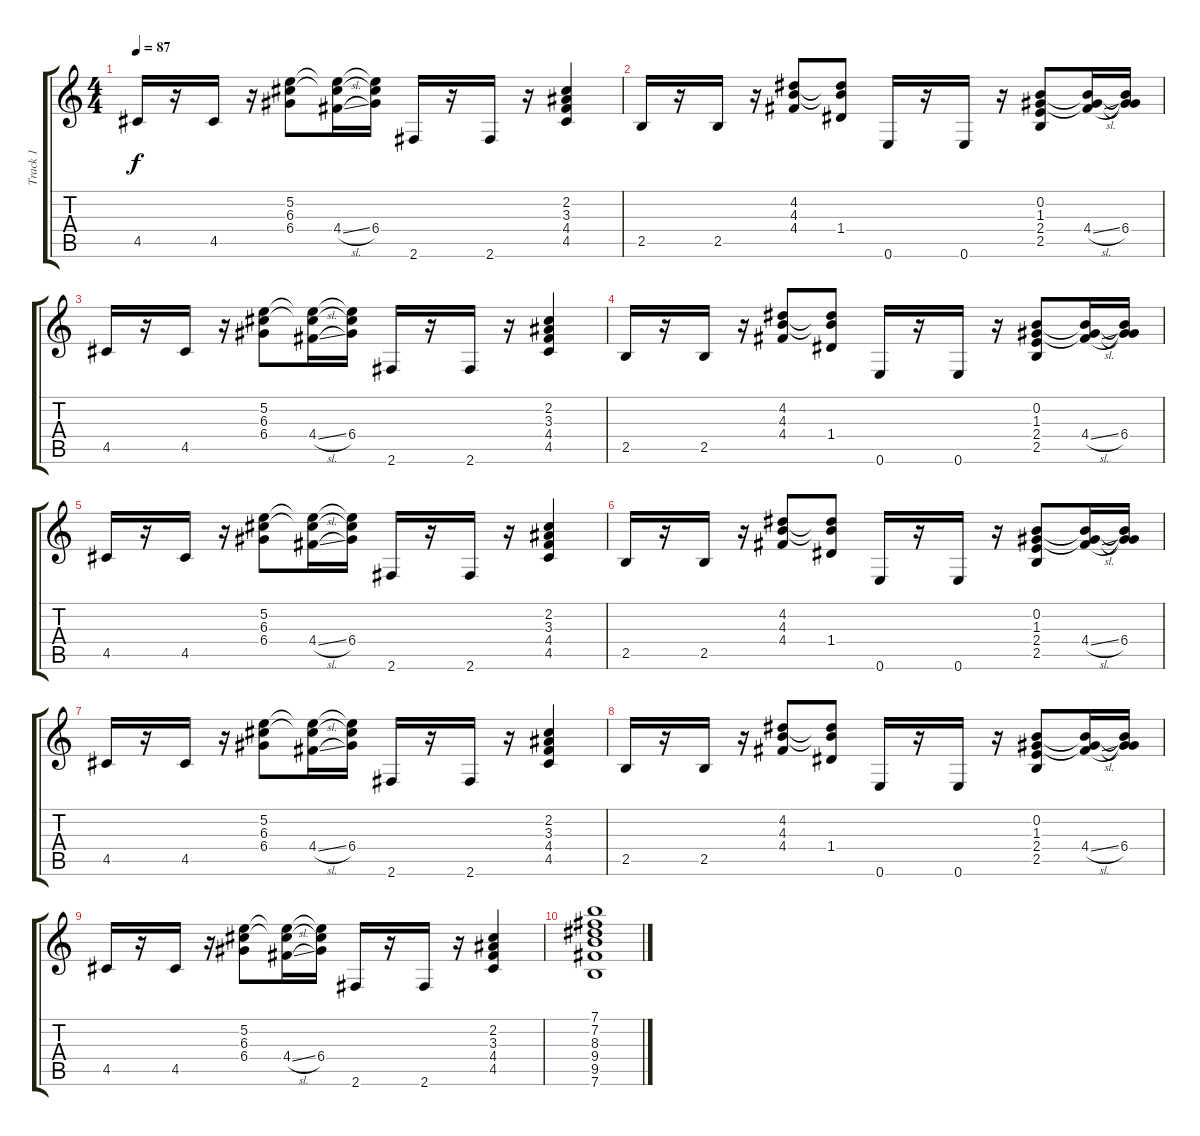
\track ("Track 1" "Track 1") {instrument acousticguitarsteel}
\staff {score tabs}
\tuning (E4 B3 G3 D3 A2 E2) {hide}
\ts (4 4)
\tempo 87
\clef g2
\ks c
4.5.16{dy f} r.16 4.5.16 r.16 (5.2 6.3 6.4).8 (5.2{t} 6.3{t} 4.4{sl}).16 (5.2{t} 6.3{t} 6.4).16 2.6.16 r.16 2.6.16 r.16 (2.2 3.3 4.4 4.5).4 |
2.5.16 r.16 2.5.16 r.16 (4.2 4.3 4.4).8 (4.2{t} 4.3{t} 1.4).8 0.6.16 r.16 0.6.16 r.16 (0.2 1.3 2.4 2.5).8 (0.2{t} 1.3{t} 4.4{sl}).16 (0.2{t} 1.3{t} 6.4).16 |
4.5.16 r.16 4.5.16 r.16 (5.2 6.3 6.4).8 (5.2{t} 6.3{t} 4.4{sl}).16 (5.2{t} 6.3{t} 6.4).16 2.6.16 r.16 2.6.16 r.16 (2.2 3.3 4.4 4.5).4 |
2.5.16 r.16 2.5.16 r.16 (4.2 4.3 4.4).8 (4.2{t} 4.3{t} 1.4).8 0.6.16 r.16 0.6.16 r.16 (0.2 1.3 2.4 2.5).8 (0.2{t} 1.3{t} 4.4{sl}).16 (0.2{t} 1.3{t} 6.4).16 |
4.5.16 r.16 4.5.16 r.16 (5.2 6.3 6.4).8 (5.2{t} 6.3{t} 4.4{sl}).16 (5.2{t} 6.3{t} 6.4).16 2.6.16 r.16 2.6.16 r.16 (2.2 3.3 4.4 4.5).4 |
2.5.16 r.16 2.5.16 r.16 (4.2 4.3 4.4).8 (4.2{t} 4.3{t} 1.4).8 0.6.16 r.16 0.6.16 r.16 (0.2 1.3 2.4 2.5).8 (0.2{t} 1.3{t} 4.4{sl}).16 (0.2{t} 1.3{t} 6.4).16 |
4.5.16 r.16 4.5.16 r.16 (5.2 6.3 6.4).8 (5.2{t} 6.3{t} 4.4{sl}).16 (5.2{t} 6.3{t} 6.4).16 2.6.16 r.16 2.6.16 r.16 (2.2 3.3 4.4 4.5).4 |
2.5.16 r.16 2.5.16 r.16 (4.2 4.3 4.4).8 (4.2{t} 4.3{t} 1.4).8 0.6.16 r.16 0.6.16 r.16 (0.2 1.3 2.4 2.5).8 (0.2{t} 1.3{t} 4.4{sl}).16 (0.2{t} 1.3{t} 6.4).16 |
4.5.16 r.16 4.5.16 r.16 (5.2 6.3 6.4).8 (5.2{t} 6.3{t} 4.4{sl}).16 (5.2{t} 6.3{t} 6.4).16 2.6.16 r.16 2.6.16 r.16 (2.2 3.3 4.4 4.5).4 |
(7.1 7.2 8.3 9.4 9.5 7.6).1
